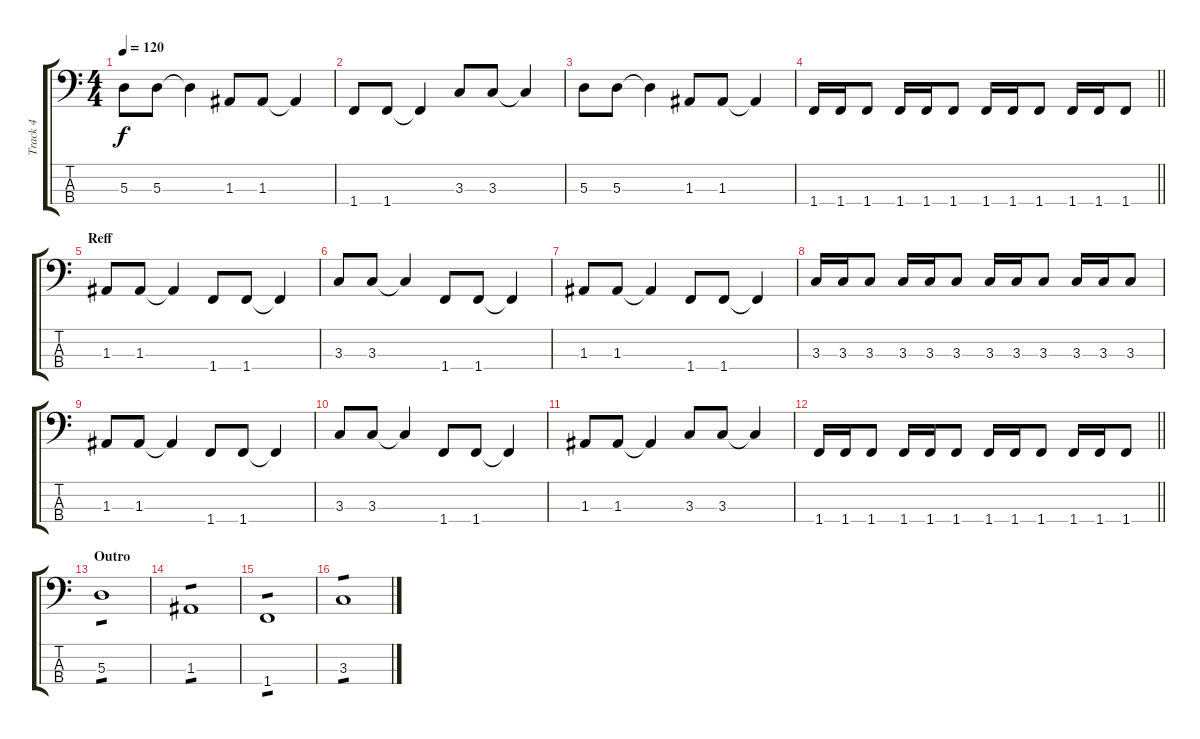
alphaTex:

\track ("Track 4" "Track 4") {instrument electricbassfinger}
\staff {score tabs}
\tuning (G2 D2 A1 E1) {hide}
\ts (4 4)
\tempo 120
\clef f4
\ks c
5.3.8{dy f} 5.3.8 5.3{t}.4 1.3.8 1.3.8 1.3{t}.4 |
1.4.8 1.4.8 1.4{t}.4 3.3.8 3.3.8 3.3{t}.4 |
5.3.8 5.3.8 5.3{t}.4 1.3.8 1.3.8 1.3{t}.4 |
\barLineRight lightlight
1.4.16 1.4.16 1.4.8 1.4.16 1.4.16 1.4.8 1.4.16 1.4.16 1.4.8 1.4.16 1.4.16 1.4.8 |
\section ("" "Reff")
1.3.8 1.3.8 1.3{t}.4 1.4.8 1.4.8 1.4{t}.4 |
3.3.8 3.3.8 3.3{t}.4 1.4.8 1.4.8 1.4{t}.4 |
1.3.8 1.3.8 1.3{t}.4 1.4.8 1.4.8 1.4{t}.4 |
3.3.16 3.3.16 3.3.8 3.3.16 3.3.16 3.3.8 3.3.16 3.3.16 3.3.8 3.3.16 3.3.16 3.3.8 |
1.3.8 1.3.8 1.3{t}.4 1.4.8 1.4.8 1.4{t}.4 |
3.3.8 3.3.8 3.3{t}.4 1.4.8 1.4.8 1.4{t}.4 |
1.3.8 1.3.8 1.3{t}.4 3.3.8 3.3.8 3.3{t}.4 |
\barLineRight lightlight
1.4.16 1.4.16 1.4.8 1.4.16 1.4.16 1.4.8 1.4.16 1.4.16 1.4.8 1.4.16 1.4.16 1.4.8 |
\section ("" "Outro")
5.3.1{tp 1} |
1.3.1{tp 1} |
1.4.1{tp 1} |
3.3.1{tp 1}
